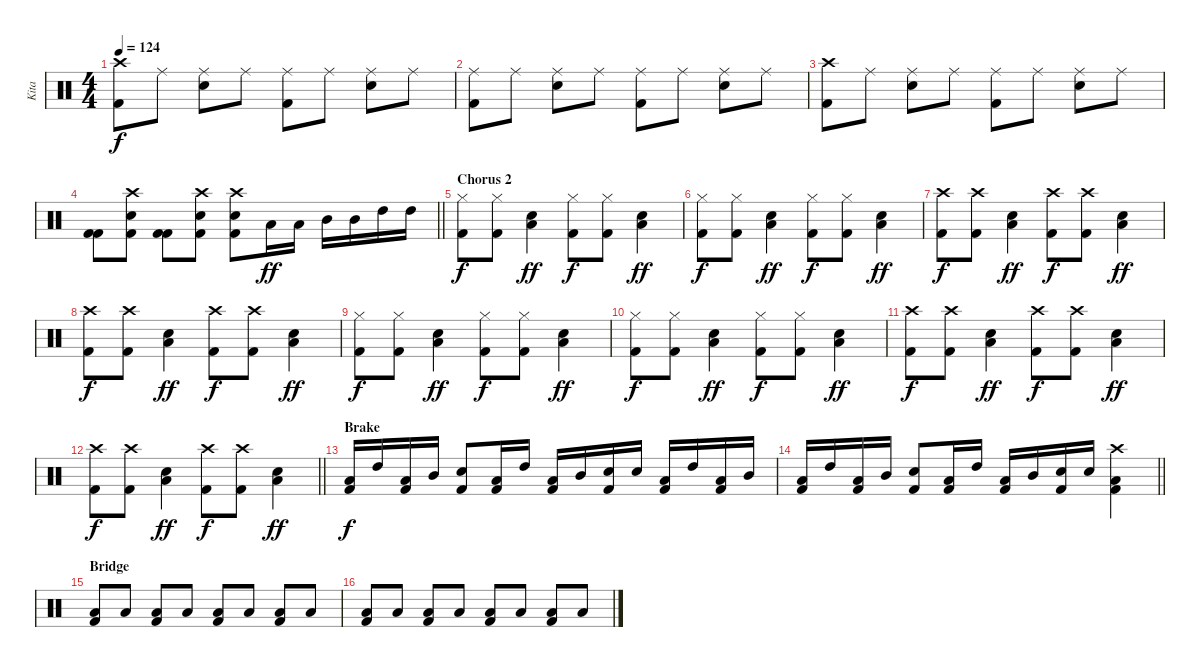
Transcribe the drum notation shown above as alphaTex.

\track ("Kita" "Kita") {instrument percussion}
\staff {score}
\articulation defaults
\ts (4 4)
\tempo 124
\clef neutral
\ks c
("Crash high (hit)" "Kick (hit) 2").8{dy f} "Ride (middle)".8 ("Ride (middle)" "Snare (hit) 2").8 "Ride (middle)".8 ("Ride (middle)" "Kick (hit) 2").8 "Ride (middle)".8 ("Ride (middle)" "Snare (hit) 2").8 "Ride (middle)".8 |
("Ride (middle)" "Kick (hit) 2").8 "Ride (middle)".8 ("Ride (middle)" "Snare (hit) 2").8 "Ride (middle)".8 ("Ride (middle)" "Kick (hit) 2").8 "Ride (middle)".8 ("Ride (middle)" "Snare (hit) 2").8 "Ride (middle)".8 |
("Crash high (hit)" "Kick (hit) 2").8 "Ride (middle)".8 ("Ride (middle)" "Snare (hit) 2").8 "Ride (middle)".8 ("Ride (middle)" "Kick (hit) 2").8 "Ride (middle)".8 ("Ride (middle)" "Snare (hit) 2").8 "Ride (middle)".8 |
\barLineRight lightlight
("Kick (hit) 2" "Kick (hit) 2").8 ("Crash high (hit)" "Snare (hit) 2" "Kick (hit) 2").8 ("Kick (hit) 2" "Kick (hit) 2").8 ("Crash high (hit)" "Snare (hit) 2" "Kick (hit) 2").8 ("Crash high (hit)" "Snare (hit) 2" "Kick (hit) 2").8 "Low Floor Tom (hit)".16{dy ff} "Low Floor Tom (hit)".16 "Mid Tom (hit)".16 "Mid Tom (hit)".16 "High Tom (hit)".16 "High Tom (hit)".16 |
\section ("" "Chorus 2")
("Hi-Hat (closed)" "Kick (hit) 2").8{dy f} ("Hi-Hat (closed)" "Kick (hit) 2").8 ("Low Floor Tom (hit)" "Snare (hit) 2").4{dy ff} ("Hi-Hat (closed)" "Kick (hit) 2").8{dy f} ("Hi-Hat (closed)" "Kick (hit) 2").8 ("Low Floor Tom (hit)" "Snare (hit) 2").4{dy ff} |
("Hi-Hat (closed)" "Kick (hit) 2").8{dy f} ("Hi-Hat (closed)" "Kick (hit) 2").8 ("Low Floor Tom (hit)" "Snare (hit) 2").4{dy ff} ("Hi-Hat (closed)" "Kick (hit) 2").8{dy f} ("Hi-Hat (closed)" "Kick (hit) 2").8 ("Low Floor Tom (hit)" "Snare (hit) 2").4{dy ff} |
("Crash high (hit)" "Kick (hit) 2").8{dy f} ("Crash high (hit)" "Kick (hit) 2").8 ("Low Floor Tom (hit)" "Snare (hit) 2").4{dy ff} ("Crash high (hit)" "Kick (hit) 2").8{dy f} ("Crash high (hit)" "Kick (hit) 2").8 ("Low Floor Tom (hit)" "Snare (hit) 2").4{dy ff} |
("Crash high (hit)" "Kick (hit) 2").8{dy f} ("Crash high (hit)" "Kick (hit) 2").8 ("Low Floor Tom (hit)" "Snare (hit) 2").4{dy ff} ("Crash high (hit)" "Kick (hit) 2").8{dy f} ("Crash high (hit)" "Kick (hit) 2").8 ("Low Floor Tom (hit)" "Snare (hit) 2").4{dy ff} |
("Hi-Hat (closed)" "Kick (hit) 2").8{dy f} ("Hi-Hat (closed)" "Kick (hit) 2").8 ("Low Floor Tom (hit)" "Snare (hit) 2").4{dy ff} ("Hi-Hat (closed)" "Kick (hit) 2").8{dy f} ("Hi-Hat (closed)" "Kick (hit) 2").8 ("Low Floor Tom (hit)" "Snare (hit) 2").4{dy ff} |
("Hi-Hat (closed)" "Kick (hit) 2").8{dy f} ("Hi-Hat (closed)" "Kick (hit) 2").8 ("Low Floor Tom (hit)" "Snare (hit) 2").4{dy ff} ("Hi-Hat (closed)" "Kick (hit) 2").8{dy f} ("Hi-Hat (closed)" "Kick (hit) 2").8 ("Low Floor Tom (hit)" "Snare (hit) 2").4{dy ff} |
("Crash high (hit)" "Kick (hit) 2").8{dy f} ("Crash high (hit)" "Kick (hit) 2").8 ("Low Floor Tom (hit)" "Snare (hit) 2").4{dy ff} ("Crash high (hit)" "Kick (hit) 2").8{dy f} ("Crash high (hit)" "Kick (hit) 2").8 ("Low Floor Tom (hit)" "Snare (hit) 2").4{dy ff} |
\barLineRight lightlight
("Crash high (hit)" "Kick (hit) 2").8{dy f} ("Crash high (hit)" "Kick (hit) 2").8 ("Low Floor Tom (hit)" "Snare (hit) 2").4{dy ff} ("Crash high (hit)" "Kick (hit) 2").8{dy f} ("Crash high (hit)" "Kick (hit) 2").8 ("Low Floor Tom (hit)" "Snare (hit) 2").4{dy ff} |
\section ("" "Brake")
("Low Floor Tom (hit)" "Kick (hit) 2").16{dy f} "High Tom (hit)".16 ("Low Floor Tom (hit)" "Kick (hit) 2").16 "Mid Tom (hit)".16 ("Snare (hit) 2" "Kick (hit) 2").8 ("Low Floor Tom (hit)" "Kick (hit) 2").16 "High Tom (hit)".16 ("Low Floor Tom (hit)" "Kick (hit) 2").16 "Mid Tom (hit)".16 ("Snare (hit) 2" "Kick (hit) 2").16 "Snare (hit) 2".16 ("Low Floor Tom (hit)" "Kick (hit) 2").16 "High Tom (hit)".16 ("Low Floor Tom (hit)" "Kick (hit) 2").16 "Mid Tom (hit)".16 |
\barLineRight lightlight
("Low Floor Tom (hit)" "Kick (hit) 2").16 "High Tom (hit)".16 ("Low Floor Tom (hit)" "Kick (hit) 2").16 "Mid Tom (hit)".16 ("Snare (hit) 2" "Kick (hit) 2").8 ("Low Floor Tom (hit)" "Kick (hit) 2").16 "High Tom (hit)".16 ("Low Floor Tom (hit)" "Kick (hit) 2").16 "Mid Tom (hit)".16 ("Snare (hit) 2" "Kick (hit) 2").16 "Snare (hit) 2".16 ("Crash high (hit)" "Low Floor Tom (hit)" "Kick (hit) 2").4 |
\section ("" "Bridge")
("Low Tom (hit)" "Kick (hit) 2").8 "Low Floor Tom (hit)".8 ("Low Tom (hit)" "Kick (hit) 2").8 "Low Floor Tom (hit)".8 ("Low Tom (hit)" "Kick (hit) 2").8 "Low Floor Tom (hit)".8 ("Low Tom (hit)" "Kick (hit) 2").8 "Low Floor Tom (hit)".8 |
("Low Tom (hit)" "Kick (hit) 2").8 "Low Floor Tom (hit)".8 ("Low Tom (hit)" "Kick (hit) 2").8 "Low Floor Tom (hit)".8 ("Low Tom (hit)" "Kick (hit) 2").8 "Low Floor Tom (hit)".8 ("Low Tom (hit)" "Kick (hit) 2").8 "Low Floor Tom (hit)".8
